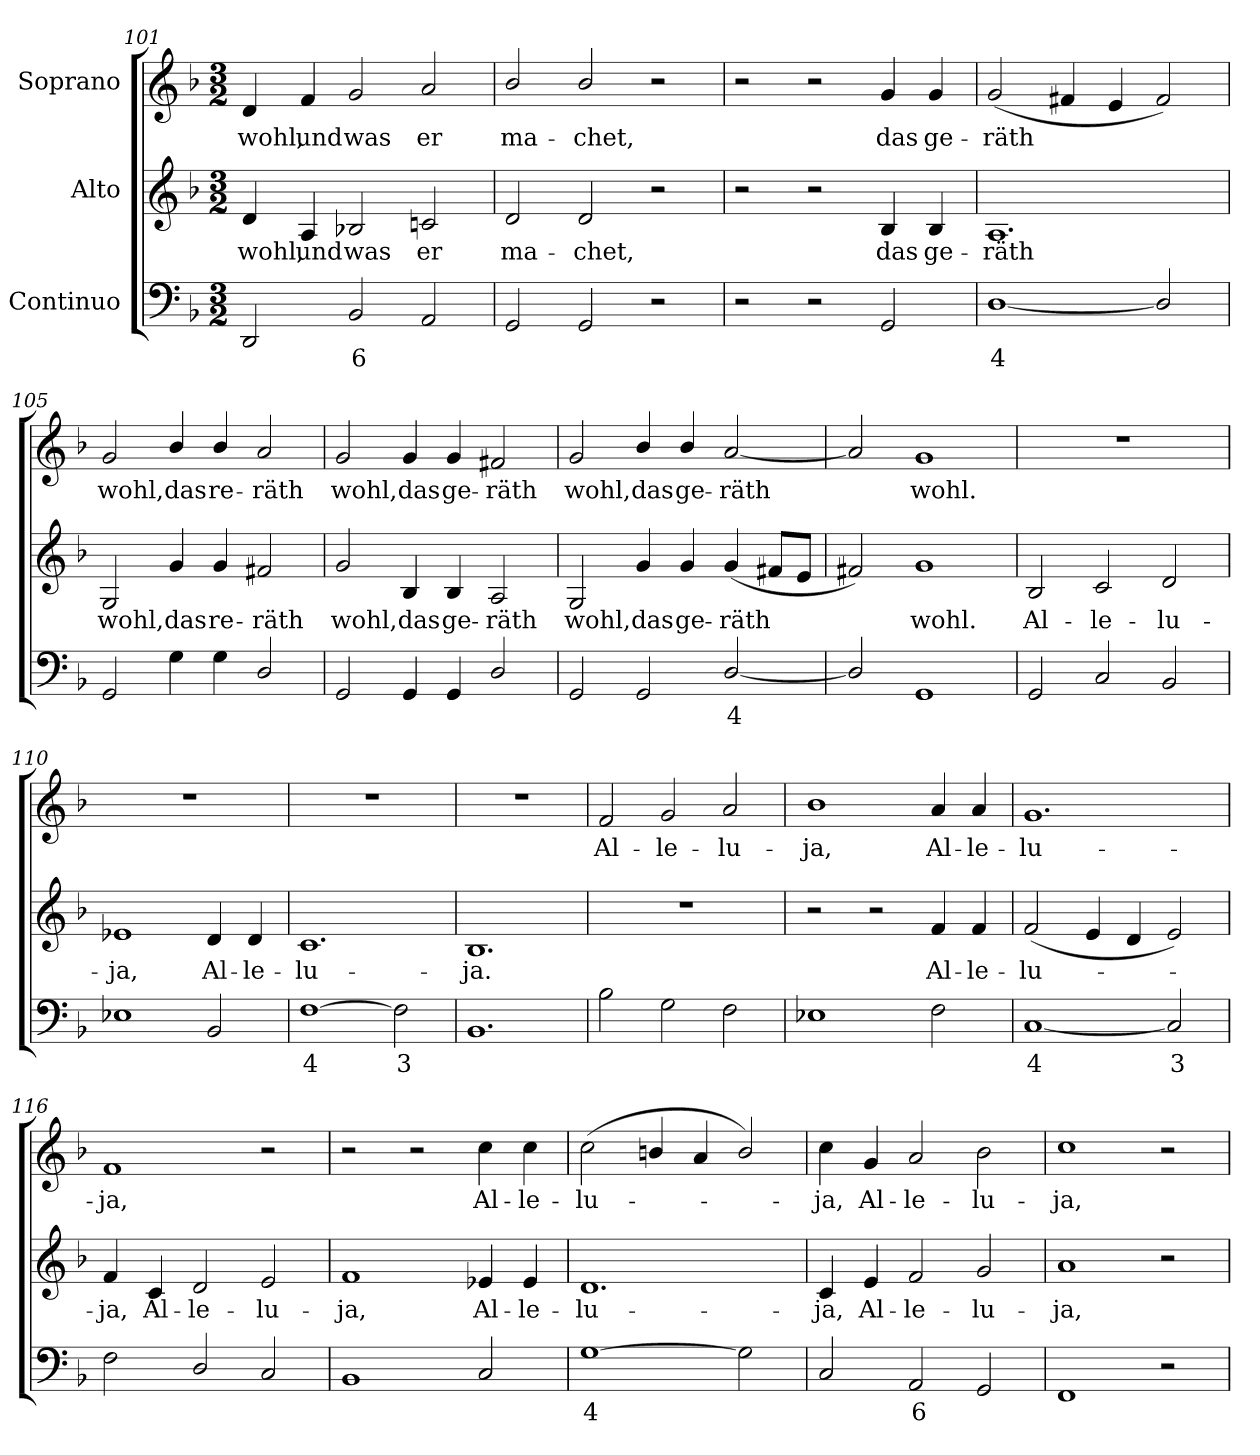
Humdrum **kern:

**kern	**text	**kern	**text	**kern	**text
*part3	*part3	*part2	*part2	*part1	*part1
*staff3	*staff3	*staff2	*staff2	*staff1	*staff1
*I"Continuo	*	*I"Alto	*	*I"Soprano	*
*clefF4	*	*clefG2	*	*clefG2	*
*k[b-]	*	*k[b-]	*	*k[b-]	*
*F:	*	*F:	*	*F:	*
*M3/2	*	*M3/2	*	*M3/2	*
=101	=101	=101	=101	=101	=101
!	!	!	!LO:LY:b	!	!LO:LY:b
2DD	.	4d	wohl,	4d	wohl,
!	!	!	!LO:LY:b	!	!LO:LY:b
.	.	4A	und	4f	und
!	!LO:LY:b	!	!LO:LY:b	!	!LO:LY:b
2BB-	6	2B-X	was	2g	was
!	!	!	!LO:LY:b	!	!LO:LY:b
2AA	.	2cn	er	2a	er
=102	=102	=102	=102	=102	=102
!	!	!	!LO:LY:b	!	!LO:LY:b
2GG	.	2d	ma-	2b-/	ma-
!	!	!	!LO:LY:b	!	!LO:LY:b
2GG	.	2d	-chet,	2b-/	-chet,
2r	.	2r	.	2r	.
=103	=103	=103	=103	=103	=103
2r	.	2r	.	2r	.
2r	.	2r	.	2r	.
!	!	!	!LO:LY:b	!	!LO:LY:b
2GG	.	4B-	das	4g	das
!	!	!	!LO:LY:b	!	!LO:LY:b
.	.	4B-	ge-	4g	ge-
=104	=104	=104	=104	=104	=104
!	!LO:LY:b	!	!LO:LY:b	!	!LO:LY:b
[1D/	4	1.A	-räth	(<2g	-räth
.	.	.	.	4f#X	.
.	.	.	.	4e	.
2D/]	.	.	.	2f#)	.
!!LO:LB:g=z
=105	=105	=105	=105	=105	=105
!	!	!	!LO:LY:b	!	!LO:LY:b
2GG	.	2G	wohl,	2g	wohl,
!	!	!	!LO:LY:b	!	!LO:LY:b
4G	.	4g	das	4b-/	das
!	!	!	!LO:LY:b	!	!LO:LY:b
4G	.	4g	re-	4b-/	re-
!	!	!	!LO:LY:b	!	!LO:LY:b
2D/	.	2f#X	-räth	2a	-räth
=106	=106	=106	=106	=106	=106
!	!	!	!LO:LY:b	!	!LO:LY:b
2GG	.	2g	wohl,	2g	wohl,
!	!	!	!LO:LY:b	!	!LO:LY:b
4GG	.	4B-	das	4g	das
!	!	!	!LO:LY:b	!	!LO:LY:b
4GG	.	4B-	ge-	4g	ge-
!	!	!	!LO:LY:b	!	!LO:LY:b
2D/	.	2A	-räth	2f#X	-räth
=107	=107	=107	=107	=107	=107
!	!	!	!LO:LY:b	!	!LO:LY:b
2GG	.	2G	wohl,	2g	wohl,
!	!	!	!LO:LY:b	!	!LO:LY:b
2GG	.	4g	das	4b-/	das
!	!	!	!LO:LY:b	!	!LO:LY:b
.	.	4g	ge-	4b-/	ge-
!	!LO:LY:b	!	!LO:LY:b	!	!LO:LY:b
[2D/	4	(<4g	-räth	[2a	-räth
.	.	8f#XL	.	.	.
.	.	8eJ	.	.	.
=108	=108	=108	=108	=108	=108
2D/]	.	2f#X)	.	2a]	.
!	!	!	!LO:LY:b	!	!LO:LY:b
1GG	.	1g	wohl.	1g	wohl.
=109	=109	=109	=109	=109	=109
!	!	!	!LO:LY:b	!LO:N:vis=1	!
2GG	.	2B-	Al-	1.r	.
!	!	!	!LO:LY:b	!	!
2C	.	2c	-le-	.	.
!	!	!	!LO:LY:b	!	!
2BB-	.	2d	-lu-	.	.
=110	=110	=110	=110	=110	=110
!	!	!	!LO:LY:b	!LO:N:vis=1	!
1E-X	.	1e-X	-ja,	1.r	.
!	!	!	!LO:LY:b	!	!
2BB-	.	4d	Al-	.	.
!	!	!	!LO:LY:b	!	!
.	.	4d	-le-	.	.
=111	=111	=111	=111	=111	=111
!	!LO:LY:b	!	!LO:LY:b	!LO:N:vis=1	!
[1F	4	1.c	-lu-	1.r	.
!	!LO:LY:b	!	!	!	!
2F]	3	.	.	.	.
=112	=112	=112	=112	=112	=112
!	!	!	!LO:LY:b	!LO:N:vis=1	!
1.BB-	.	1.B-	-ja.	1.r	.
!!LO:LB:g=z
=113	=113	=113	=113	=113	=113
!	!	!LO:N:vis=1	!	!	!LO:LY:b
2B-	.	1.r	.	2f	Al-
!	!	!	!	!	!LO:LY:b
2G	.	.	.	2g	-le-
!	!	!	!	!	!LO:LY:b
2F	.	.	.	2a	-lu-
=114	=114	=114	=114	=114	=114
!	!	!	!	!	!LO:LY:b
1E-X	.	2r	.	1b-	-ja,
.	.	2r	.	.	.
!	!	!	!LO:LY:b	!	!LO:LY:b
2F	.	4f	Al-	4a	Al-
!	!	!	!LO:LY:b	!	!LO:LY:b
.	.	4f	-le-	4a	-le-
=115	=115	=115	=115	=115	=115
!	!LO:LY:b	!	!LO:LY:b	!	!LO:LY:b
[1C	4	(<2f	-lu-	1.g	-lu-
.	.	4e	.	.	.
.	.	4d	.	.	.
!	!LO:LY:b	!	!	!	!
2C]	3	2e)	.	.	.
=116	=116	=116	=116	=116	=116
!	!	!	!LO:LY:b	!	!LO:LY:b
2F	.	4f	ja,	1f	-ja,
!	!	!	!LO:LY:b	!	!
.	.	4c	Al-	.	.
!	!	!	!LO:LY:b	!	!
2D/	.	2d	-le-	.	.
!	!	!	!LO:LY:b	!	!
2C	.	2e	-lu-	2r	.
=117	=117	=117	=117	=117	=117
!	!	!	!LO:LY:b	!	!
1BB-	.	1f	-ja,	2r	.
.	.	.	.	2r	.
!	!	!	!LO:LY:b	!	!LO:LY:b
2C	.	4e-X	Al-	4cc	Al-
!	!	!	!LO:LY:b	!	!LO:LY:b
.	.	4e-	-le-	4cc	-le-
=118	=118	=118	=118	=118	=118
!	!LO:LY:b	!	!LO:LY:b	!	!LO:LY:b
[1G	4	1.d	-lu-	(<2cc	-lu-
.	.	.	.	4bn/	.
.	.	.	.	4a	.
2G]	.	.	.	2b/)	.
=119	=119	=119	=119	=119	=119
!	!	!	!LO:LY:b	!	!LO:LY:b
2C	.	4c	-ja,	4cc	ja,
!	!	!	!LO:LY:b	!	!LO:LY:b
.	.	4e	Al-	4g	Al-
!	!LO:LY:b	!	!LO:LY:b	!	!LO:LY:b
2AA	6	2f	-le-	2a	-le-
!	!	!	!LO:LY:b	!	!LO:LY:b
2GG	.	2g	-lu-	2b-	-lu-
=120	=120	=120	=120	=120	=120
!	!	!	!LO:LY:b	!	!LO:LY:b
1FF	.	1a	-ja,	1cc	-ja,
2r	.	2r	.	2r	.
=	=	=	=	=	=
*-	*-	*-	*-	*-	*-
